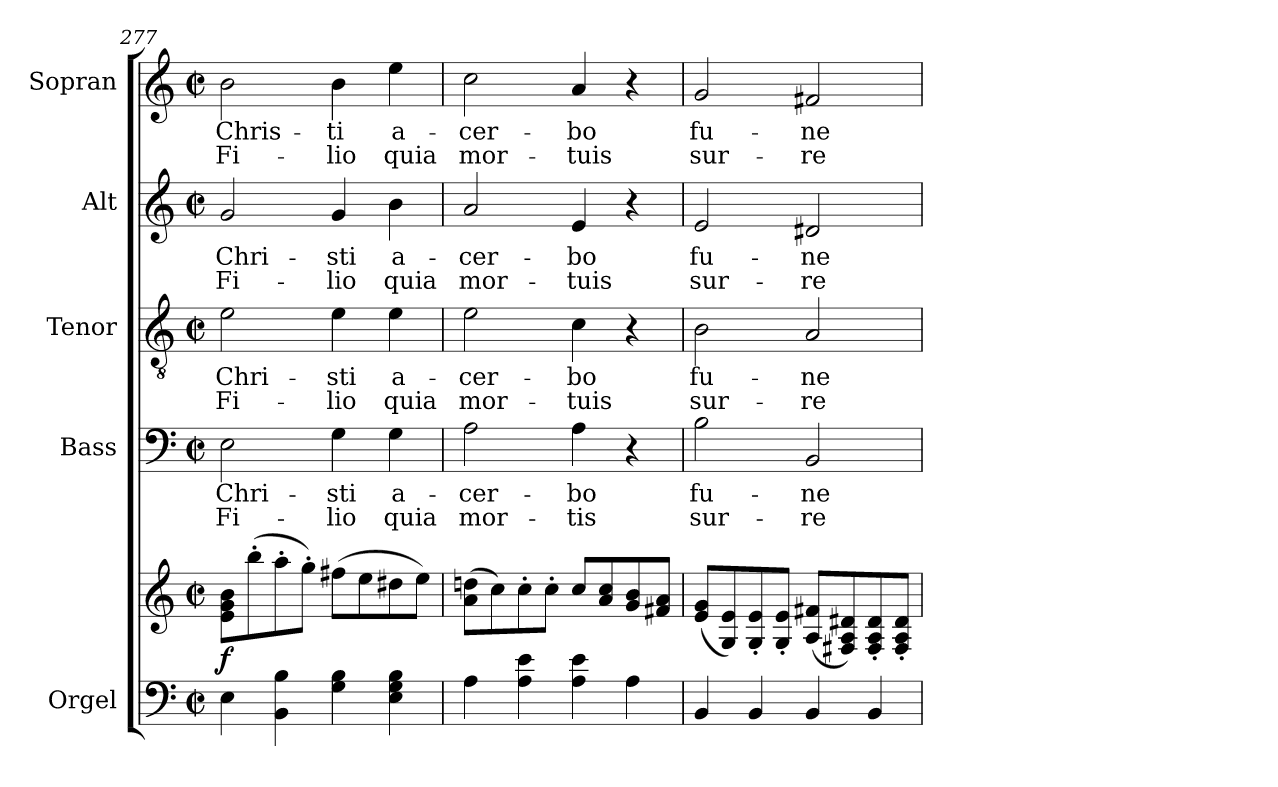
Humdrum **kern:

**kern	**kern	**dynam	**kern	**text	**text	**kern	**text	**text	**kern	**text	**text	**kern	**text	**text
*part5	*part5	*part5	*part4	*part4	*part4	*part3	*part3	*part3	*part2	*part2	*part2	*part1	*part1	*part1
*staff6	*staff5	*staff5/6	*staff4	*staff4	*staff4	*staff3	*staff3	*staff3	*staff2	*staff2	*staff2	*staff1	*staff1	*staff1
*I"Orgel	*	*	*I"Bass	*	*	*I"Tenor	*	*	*I"Alt	*	*	*I"Sopran	*	*
*I'Org.	*	*	*I'B.	*	*	*I'T.	*	*	*I'A.	*	*	*I'S.	*	*
*clefF4	*clefG2	*	*clefF4	*	*	*clefGv2	*	*	*clefG2	*	*	*clefG2	*	*
*k[]	*k[]	*	*k[]	*	*	*k[]	*	*	*k[]	*	*	*k[]	*	*
*C:	*C:	*	*C:	*	*	*C:	*	*	*C:	*	*	*C:	*	*
*M2/2	*M2/2	*	*M2/2	*	*	*M2/2	*	*	*M2/2	*	*	*M2/2	*	*
*met(c|)	*met(c|)	*	*met(c|)	*	*	*met(c|)	*	*	*met(c|)	*	*	*met(c|)	*	*
=277	=277	=277	=277	=277	=277	=277	=277	=277	=277	=277	=277	=277	=277	=277
!	!	!LO:DY:b	!	!LO:LY:b	!LO:LY:b	!	!LO:LY:b	!LO:LY:b	!	!LO:LY:b	!LO:LY:b	!	!LO:LY:b	!LO:LY:b
4E\	8e\ 8g\ 8b\L	f	2E\	Chri-	Fi-	2e\	Chri-	Fi-	2g/	Chri-	Fi-	2b\	Chris-	Fi-
.	(>8bb'>\	.	.	.	.	.	.	.	.	.	.	.	.	.
4BB\ 4B\	8aa'>\	.	.	.	.	.	.	.	.	.	.	.	.	.
.	8gg'>\J)	.	.	.	.	.	.	.	.	.	.	.	.	.
!	!	!	!	!LO:LY:b	!LO:LY:b	!	!LO:LY:b	!LO:LY:b	!	!LO:LY:b	!LO:LY:b	!	!LO:LY:b	!LO:LY:b
4G\ 4B\	(>8ff#X\L	.	4G\	-sti	-lio	4e\	-sti	-lio	4g/	-sti	-lio	4b\	-ti	-lio
.	8ee\	.	.	.	.	.	.	.	.	.	.	.	.	.
!	!	!	!	!LO:LY:b	!LO:LY:b	!	!LO:LY:b	!LO:LY:b	!	!LO:LY:b	!LO:LY:b	!	!LO:LY:b	!LO:LY:b
4E\ 4G\ 4B\	8dd#X\	.	4G\	a-	quia	4e\	a-	quia	4b\	a-	quia	4ee\	a-	quia
.	8ee\J)	.	.	.	.	.	.	.	.	.	.	.	.	.
!!LO:PB:g=z
=278	=278	=278	=278	=278	=278	=278	=278	=278	=278	=278	=278	=278	=278	=278
!	!	!	!	!LO:LY:b	!LO:LY:b	!	!LO:LY:b	!LO:LY:b	!	!LO:LY:b	!LO:LY:b	!	!LO:LY:b	!LO:LY:b
4A\	(>8a\ 8ddn\L	.	2A\	-cer-	mor-	2e\	-cer-	mor-	2a/	-cer-	mor-	2cc\	-cer-	mor-
.	8cc\)	.	.	.	.	.	.	.	.	.	.	.	.	.
4A\ 4e\	8cc'>\	.	.	.	.	.	.	.	.	.	.	.	.	.
.	8cc'>\J	.	.	.	.	.	.	.	.	.	.	.	.	.
!	!	!	!	!LO:LY:b	!LO:LY:b	!	!LO:LY:b	!LO:LY:b	!	!LO:LY:b	!LO:LY:b	!	!LO:LY:b	!LO:LY:b
4A\ 4e\	8cc/L	.	4A\	-bo	-tis	4c\	-bo	-tuis	4e/	-bo	-tuis	4a/	-bo	-tuis
.	8a/ 8cc/	.	.	.	.	.	.	.	.	.	.	.	.	.
4A\	8g/ 8b/	.	4r	.	.	4r	.	.	4r	.	.	4r	.	.
.	8f#X/ 8a/J	.	.	.	.	.	.	.	.	.	.	.	.	.
=279	=279	=279	=279	=279	=279	=279	=279	=279	=279	=279	=279	=279	=279	=279
!	!	!	!	!LO:LY:b	!LO:LY:b	!	!LO:LY:b	!LO:LY:b	!	!LO:LY:b	!LO:LY:b	!	!LO:LY:b	!LO:LY:b
4BB/	(<8e/ 8g/L	.	2B\	fu-	sur-	2B\	fu-	sur-	2e/	fu-	sur-	2g/	fu-	sur-
.	8G/ 8e/)	.	.	.	.	.	.	.	.	.	.	.	.	.
4BB/	8G/'< 8e/'<	.	.	.	.	.	.	.	.	.	.	.	.	.
.	8G/'< 8e/'<J	.	.	.	.	.	.	.	.	.	.	.	.	.
!	!	!	!	!LO:LY:b	!LO:LY:b	!	!LO:LY:b	!LO:LY:b	!	!LO:LY:b	!LO:LY:b	!	!LO:LY:b	!LO:LY:b
4BB/	(<8A/ 8f#X/L	.	2BB/	-ne-	-re-	2A/	-ne-	-re-	2d#X/	-ne-	-re-	2f#X/	-ne-	-re-
.	8F#X/ 8A/ 8d#X/)	.	.	.	.	.	.	.	.	.	.	.	.	.
4BB/	8F#/'< 8A/'< 8d#/'<	.	.	.	.	.	.	.	.	.	.	.	.	.
.	8F#/'< 8A/'< 8d#/'<J	.	.	.	.	.	.	.	.	.	.	.	.	.
=	=	=	=	=	=	=	=	=	=	=	=	=	=	=
*-	*-	*-	*-	*-	*-	*-	*-	*-	*-	*-	*-	*-	*-	*-
